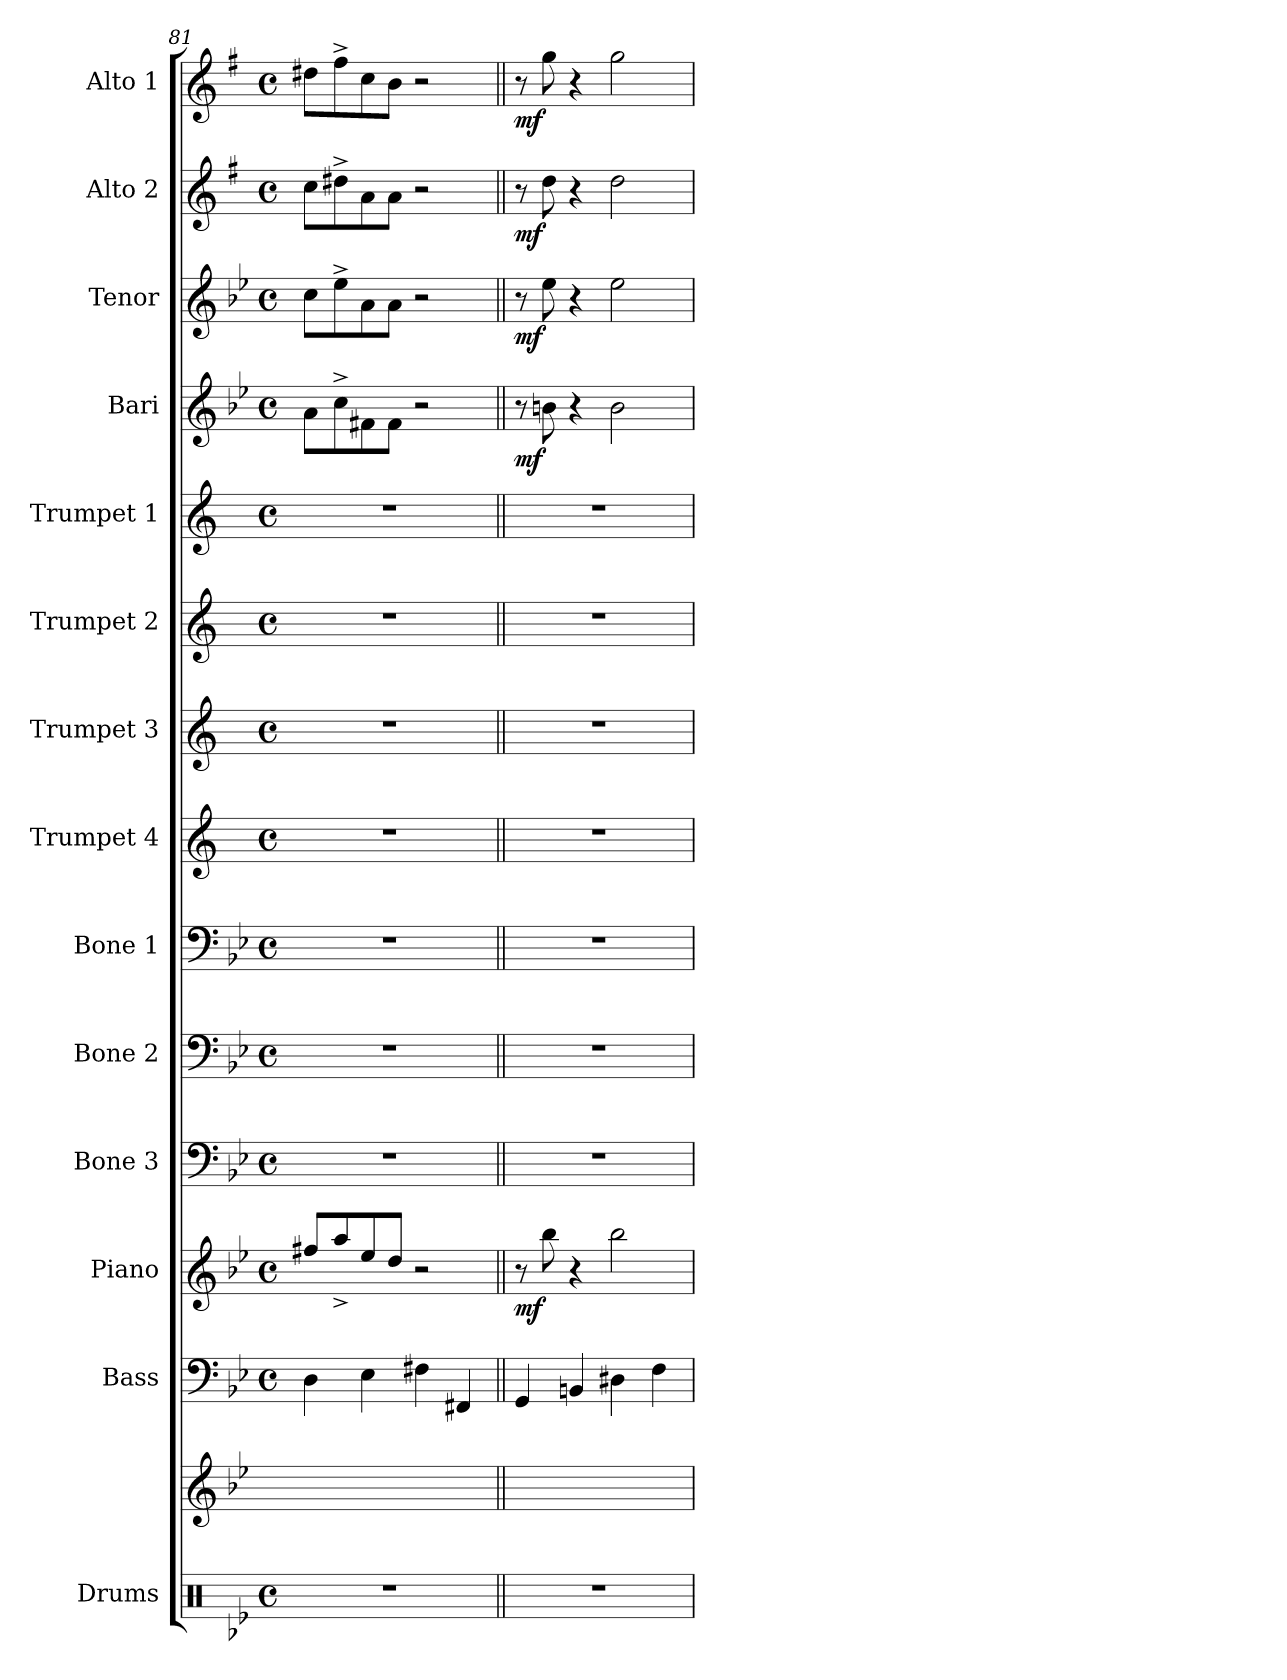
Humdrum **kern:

**kern	**kern	**kern	**kern	**dynam	**kern	**kern	**kern	**kern	**kern	**kern	**kern	**kern	**dynam	**kern	**dynam	**kern	**dynam	**kern	**dynam
*part15	*part14	*part13	*part12	*part12	*part11	*part10	*part9	*part8	*part7	*part6	*part5	*part4	*part4	*part3	*part3	*part2	*part2	*part1	*part1
*staff15	*staff14	*staff13	*staff12	*staff12	*staff11	*staff10	*staff9	*staff8	*staff7	*staff6	*staff5	*staff4	*staff4	*staff3	*staff3	*staff2	*staff2	*staff1	*staff1
*I"Drums	*	*I"Bass	*I"Piano	*	*I"Bone 3	*I"Bone 2	*I"Bone 1	*I"Trumpet 4	*I"Trumpet 3	*I"Trumpet 2	*I"Trumpet 1	*I"Bari	*	*I"Tenor	*	*I"Alto 2	*	*I"Alto 1	*
*	*	*	*	*	*	*	*	*I'Tpt	*	*I'Tpt	*I'Tpt	*	*	*	*	*	*	*	*
*clefX	*clefG2	*clefF4	*clefG2	*	*clefF4	*clefF4	*clefF4	*clefG2	*clefG2	*clefG2	*clefG2	*clefG2	*	*clefG2	*	*clefG2	*	*clefG2	*
*	*	*ITrd7c12	*ITrd8c14	*	*	*	*	*ITrd1c2	*ITrd1c2	*ITrd1c2	*ITrd1c2	*ITrd12c21	*	*ITrd8c14	*	*ITrd5c9	*	*ITrd5c9	*
*k[b-e-]	*k[b-e-]	*k[b-e-]	*k[b-e-]	*	*k[b-e-]	*k[b-e-]	*k[b-e-]	*k[b-e-]	*k[b-e-]	*k[b-e-]	*k[b-e-]	*k[b-e-]	*	*k[b-e-]	*	*k[b-e-]	*	*k[b-e-]	*
*B-:	*B-:	*B-:	*B-:	*	*B-:	*B-:	*B-:	*B-:	*B-:	*B-:	*B-:	*B-:	*	*B-:	*	*B-:	*	*B-:	*
*M4/4	*	*M4/4	*M4/4	*	*M4/4	*M4/4	*M4/4	*M4/4	*M4/4	*M4/4	*M4/4	*M4/4	*	*M4/4	*	*M4/4	*	*M4/4	*
*met(c)	*	*met(c)	*met(c)	*	*met(c)	*met(c)	*met(c)	*met(c)	*met(c)	*met(c)	*met(c)	*met(c)	*	*met(c)	*	*met(c)	*	*met(c)	*
=81	=81	=81	=81	=81	=81	=81	=81	=81	=81	=81	=81	=81	=81	=81	=81	=81	=81	=81	=81
1r	1ryy	4DD\	8f#X/L	.	1r	1r	1r	1r	1r	1r	1r	8A\L	.	8c\L	.	8e-\L	.	8f#X\L	.
.	.	.	8a^</	.	.	.	.	.	.	.	.	8c^>\	.	8e-^>\	.	8f#X^>\	.	8a^>\	.
.	.	4EE-\	8e-/	.	.	.	.	.	.	.	.	8F#X\	.	8A\	.	8c\	.	8e-\	.
.	.	.	8d/J	.	.	.	.	.	.	.	.	8F#\J	.	8A\J	.	8c\J	.	8d\J	.
.	.	4FF#X\	2r	.	.	.	.	.	.	.	.	2r	.	2r	.	2r	.	2r	.
.	.	4FFF#X/	.	.	.	.	.	.	.	.	.	.	.	.	.	.	.	.	.
=82||	=82||	=82||	=82||	=82||	=82||	=82||	=82||	=82||	=82||	=82||	=82||	=82||	=82||	=82||	=82||	=82||	=82||	=82||	=82||
!	!	!	!	!LO:DY:b	!	!	!	!	!	!	!	!	!LO:DY:b	!	!LO:DY:b	!	!LO:DY:b	!	!LO:DY:b
1r	1ryy	4GGG/	8r	mf	1r	1r	1r	1r	1r	1r	1r	8r	mf	8r	mf	8r	mf	8r	mf
.	.	.	8b-\	.	.	.	.	.	.	.	.	8Bn\	.	8e-\	.	8f\	.	8b-\	.
.	.	4BBBn/	4r	.	.	.	.	.	.	.	.	4r	.	4r	.	4r	.	4r	.
.	.	4DD#X\	2b-\	.	.	.	.	.	.	.	.	2B\	.	2e-\	.	2f\	.	2b-\	.
.	.	4FF\	.	.	.	.	.	.	.	.	.	.	.	.	.	.	.	.	.
=	=	=	=	=	=	=	=	=	=	=	=	=	=	=	=	=	=	=	=
*-	*-	*-	*-	*-	*-	*-	*-	*-	*-	*-	*-	*-	*-	*-	*-	*-	*-	*-	*-
